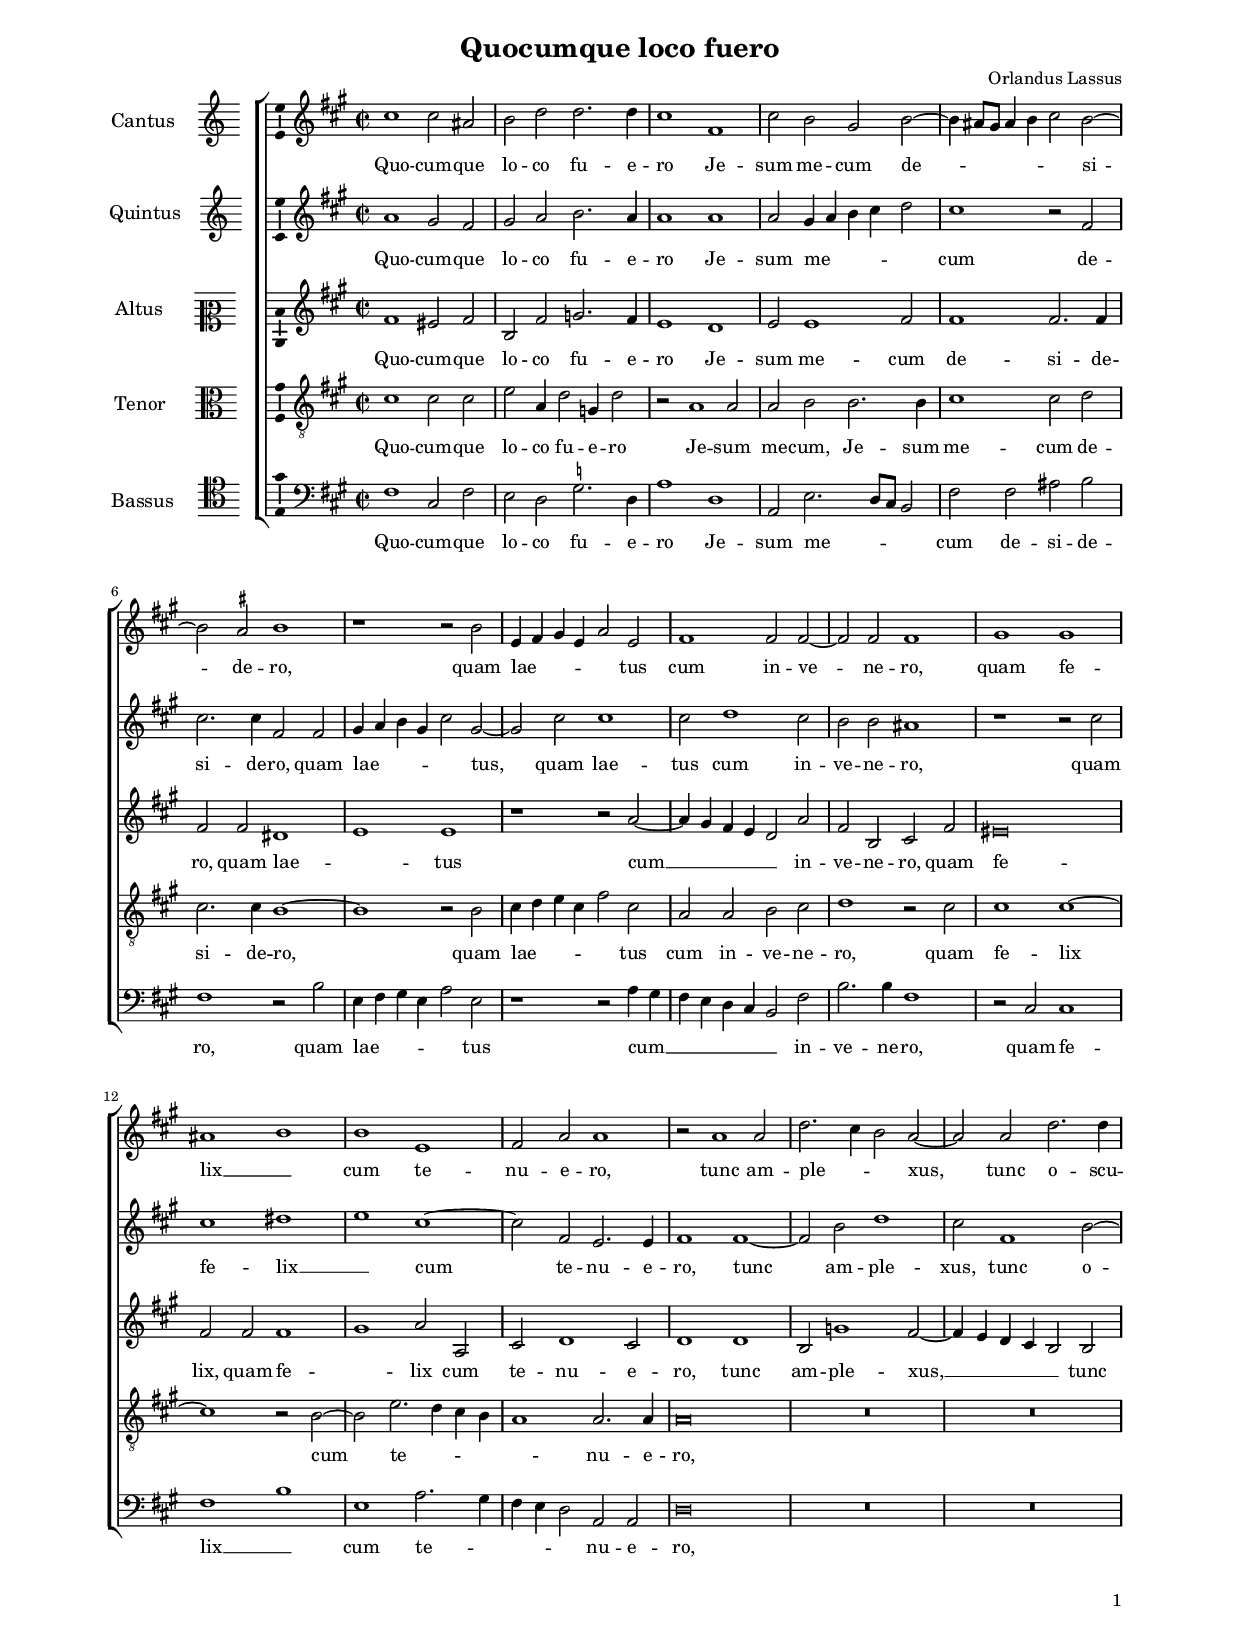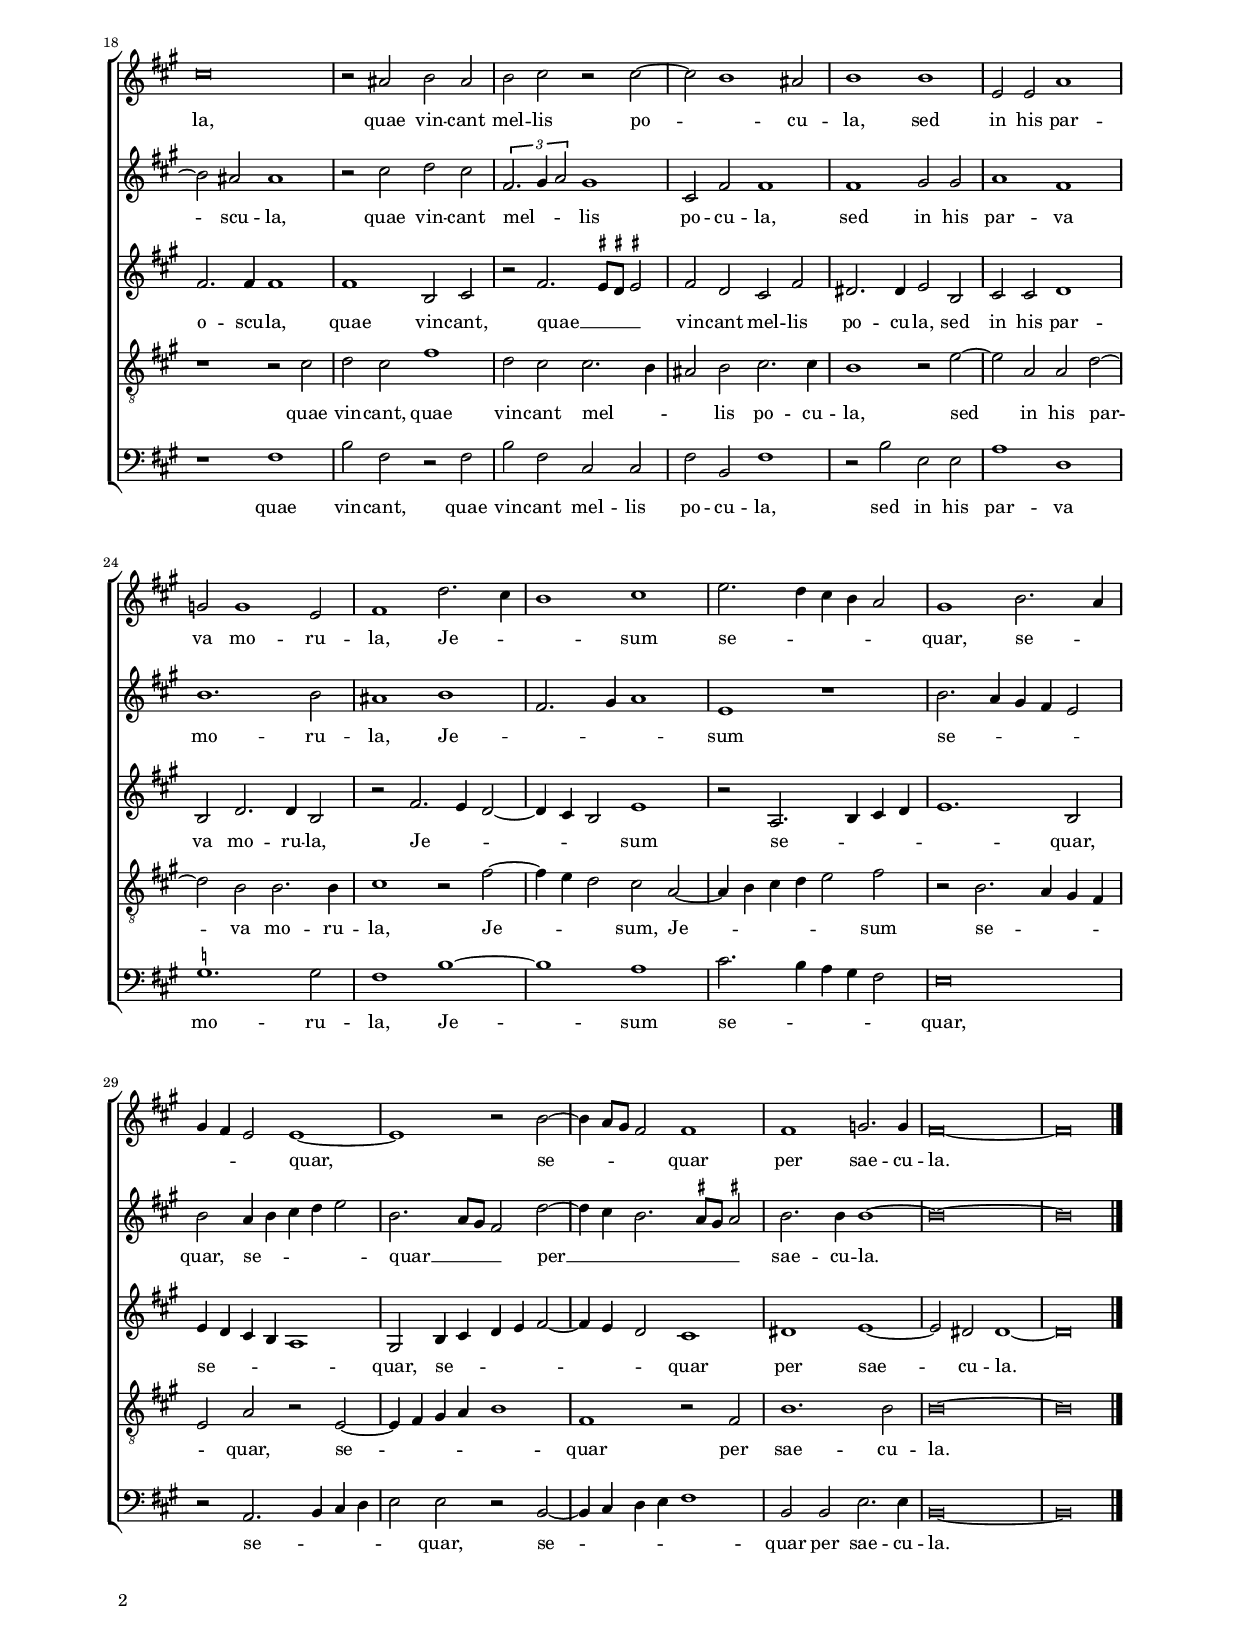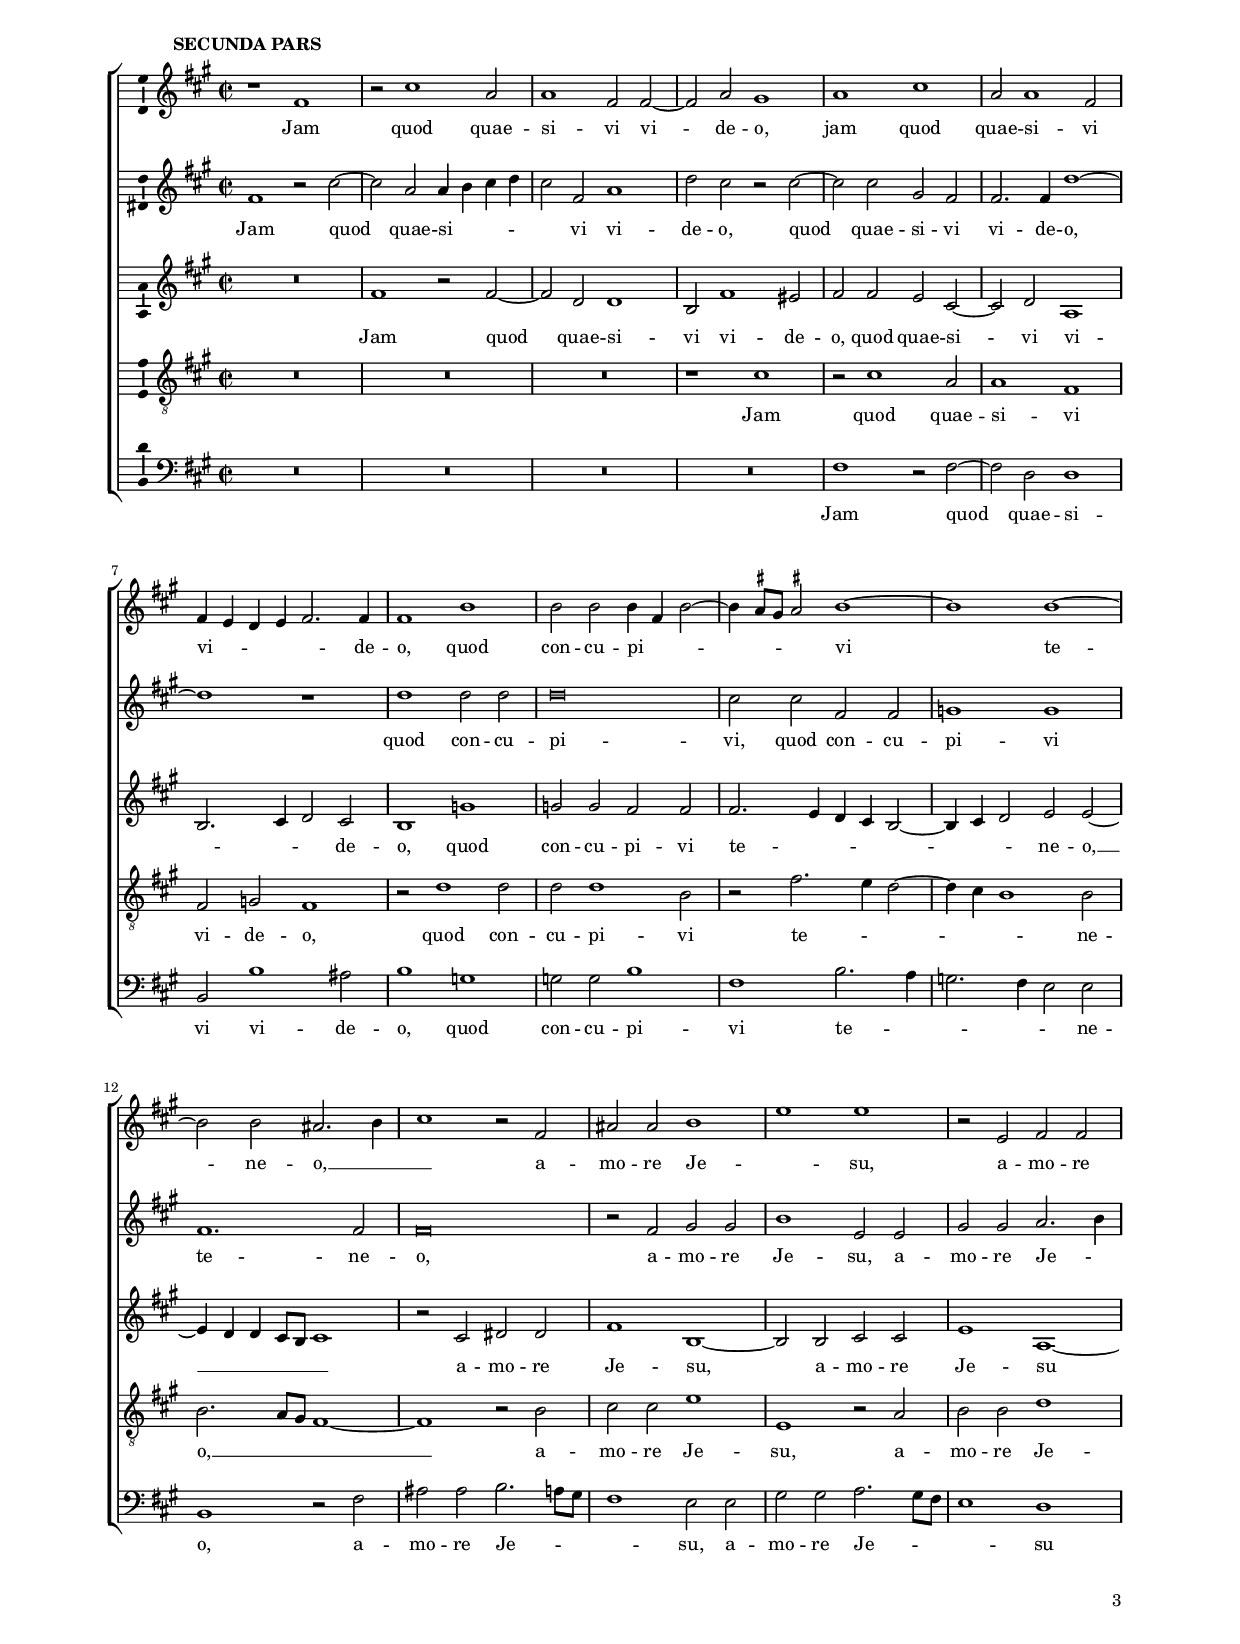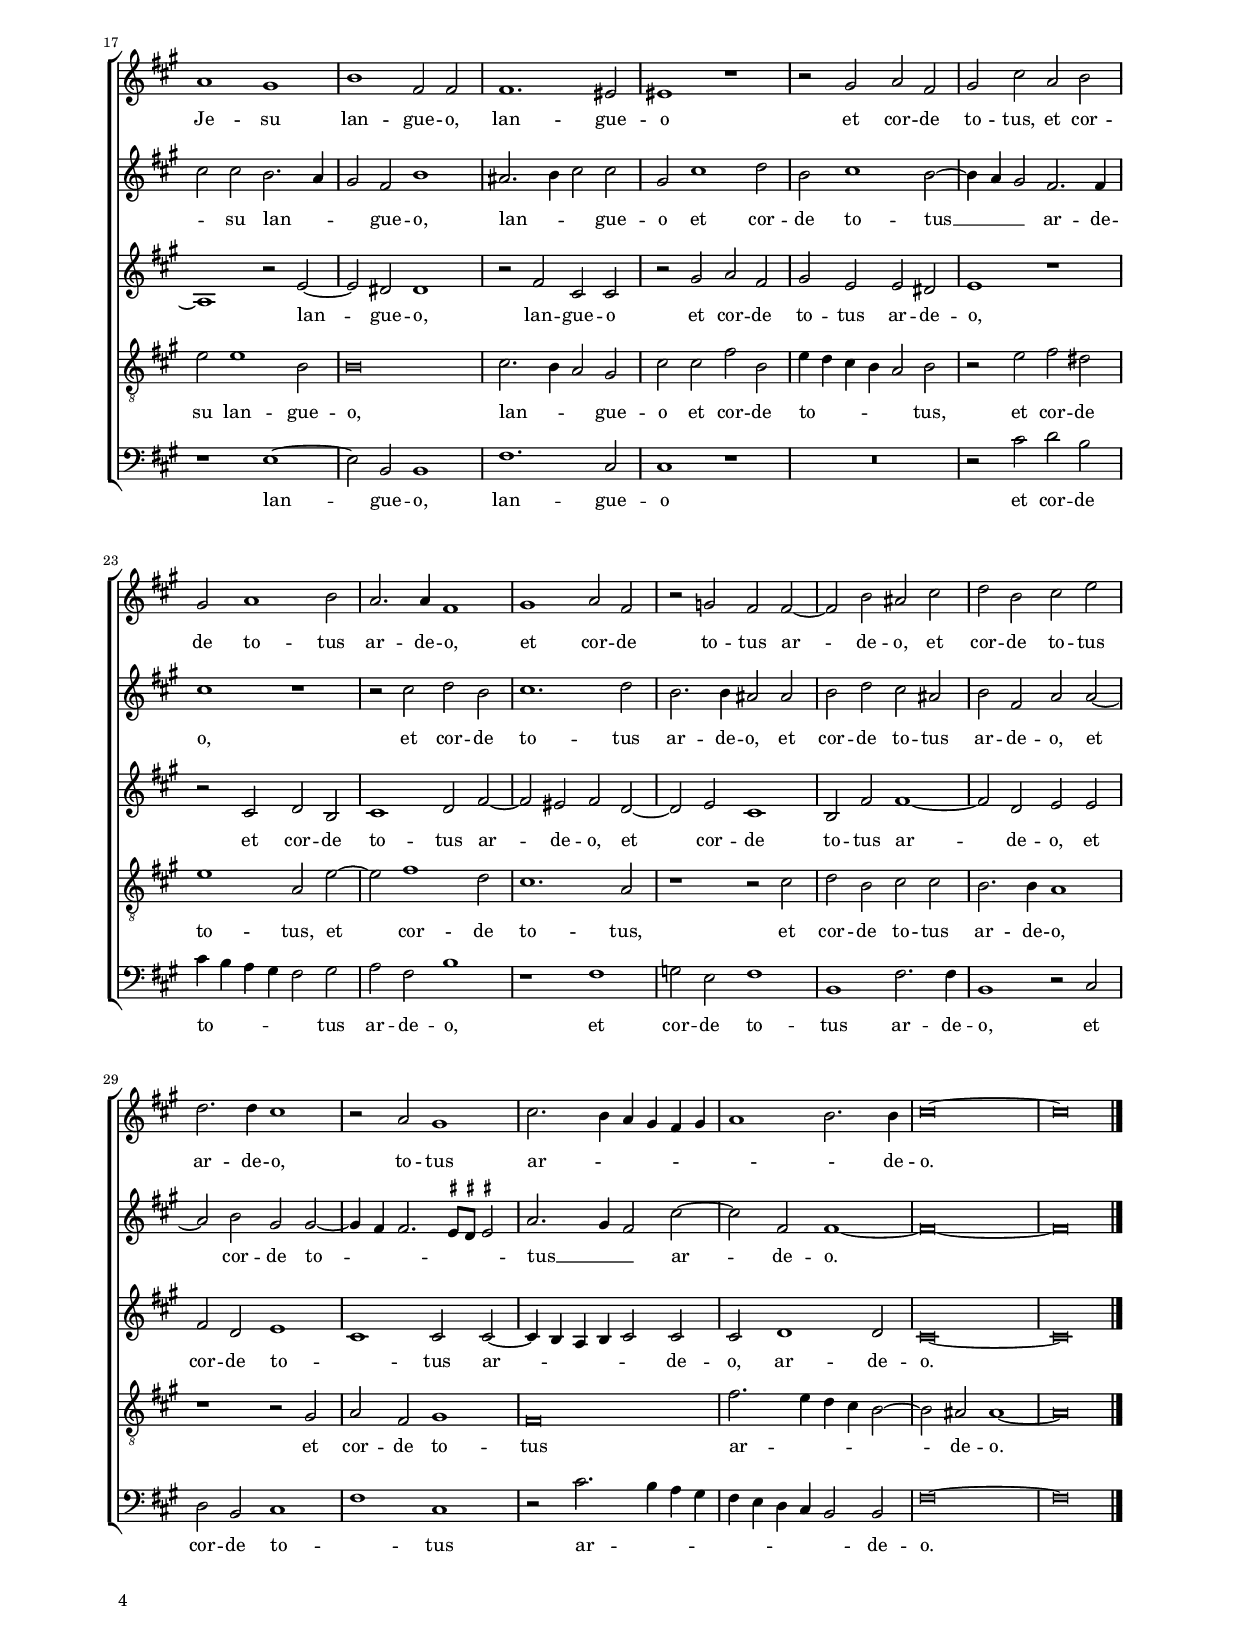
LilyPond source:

\header
{
  title="Quocumque loco fuero"
  composer="Orlandus Lassus"
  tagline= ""
}

\version "2.22.1"
\include "deutsch.ly"
#(set-global-staff-size 15)
% #(set-default-paper-size "letter")
#(ly:set-option 'point-and-click #f)

	
	ficta = { \once \set suggestAccidentals = ##t }
	
	forget = #(define-music-function (music) (ly:music?) #{
		\accidentalStyle forget
		$music
		\accidentalStyle default
		#})
	


\paper
	{
top-margin = 1.8 \cm
	bottom-margin = 1.2 \cm
	left-margin = 2 \cm
	right-margin = 2 \cm
	ragged-bottom = ##f
	ragged-last-bottom = ##f
	print-page-number = ##f
	score-system-spacing = #'((basic-distance . 16) (minimum-distance . 14) (padding . 5) (strechability . 150))
	system-system-spacing = #'((basic-distance . 16) (minimum-distance . 14) (padding . 5) (strechability . 150))
    oddFooterMarkup=\markup   \fill-line { "" \fromproperty #'page:page-number-string }
    evenFooterMarkup=\markup  \fill-line { \fromproperty #'page:page-number-string "" }
    last-bottom-spacing = #'((basic-distance . 12) (minimum-distance . 7) (padding . 4))
	systems-per-page = 3
%	min-systems-per-page = 3
	}

global = {
	\key c \major
	\time 2/2 \set Score.measureLength = #(ly:make-moment 2/1)
    \set Score.tempoHideNote = ##t
    \tempo 2 = 90
    \skip 1*2*34 \bar "|."
	}
	

incipitcantus = \markup { \score {
	{
	\set Staff.instrumentName = \markup { \fontsize #1 "Cantus" }
	\key c \major
	\clef violin
	s4 \bar ""
	}
	\layout  {
	raggedright = ##t
	indent = 1.8 \cm
	line-width = 2.5 \cm
	\context { \Staff \remove Time_signature_engraver }
	\override Staff.Clef.Y-extent = #'(0 . 0)
	}} \hspace #1 }
       
      
incipitquintus = \markup { \score {
	{
	\set Staff.instrumentName = \markup { \fontsize #1 "Quintus" }
	\key c \major
	\clef violin
	s4 \bar ""
	}
	\layout  {
	raggedright = ##t
	indent = 1.8 \cm
	line-width = 2.5 \cm
	\context { \Staff \remove Time_signature_engraver }
	\override Staff.Clef.Y-extent = #'(0 . 0)
	}} \hspace #1 }
    

      
incipitaltus = \markup { \score {
	{
	\set Staff.instrumentName = \markup { \fontsize #1 "Altus" }
	\key c \major
	\clef mezzosoprano
	s4 \bar ""
	}
	\layout  {
	raggedright = ##t
	indent = 1.8 \cm
	line-width = 2.5 \cm
	\context { \Staff \remove Time_signature_engraver }
	\override Staff.Clef.Y-extent = #'(0 . 0)
	}} \hspace #1 }


incipittenor = \markup { \score {
	{
	\set Staff.instrumentName = \markup { \fontsize #1 "Tenor" }
	\key c \major
	\clef alto
	s4 \bar ""
	}
	\layout  {
	raggedright = ##t
	indent = 1.8 \cm
	line-width = 2.5 \cm
	\context { \Staff \remove Time_signature_engraver }
	\override Staff.Clef.Y-extent = #'(0 . 0)
	}} \hspace #1 }
      
      
incipitbassus = \markup { \score {
	{
	\set Staff.instrumentName = \markup { \fontsize #1 "Bassus" }
	\key c \major
	\clef tenor
	s4 \bar ""
	}
	\layout  {
	raggedright = ##t
	indent = 1.8 \cm
	line-width = 2.5 \cm
	\context { \Staff \remove Time_signature_engraver }
	\override Staff.Clef.Y-extent = #'(0 . 0)
	}} \hspace #1 }


cantus =  \relative c''
	{
	e1 e2 cis
	d2 f f2. f4
	e1 a,
	e'2 d h d~
%5
	d4 cis8 h cis4 d e2 d~ |
	d2 \ficta cis d1
	r1 r2 d
	g,4 a h g c2 g
	a1 a2 a~
%10
	a2 a a1 |
	h1 h
	cis1 d
	d1 g,
	a2 c c1
%15
	r2 c1 c2 |
	f2. e4 d2 c~
	c2 c f2. f4
	e\breve
	r2 cis d cis
%20
	d2 e r e~ |
	e2 d1 cis2
	d1 d
	g,2 g c1
	b2 b1 g2
%25
	a1 f'2. e4 |
	d1 e
	g2. f4 e d c2
	h1 d2. c4
	h4 a g2 g1~
%30
	g1 r2 d'~ 
	d4 c8 h a2 a1
	a1 b2. b4
	a\breve~
	a\breve |
	}


quintus =  \relative c''
	{
	c1 h2 a
	h2 c d2. c4
	c1 c
	c2 h4 c d e f2
%5
	e1 r2 a, |
	e'2. e4 a,2 a
	h4 c d h e2 h~
	h2 e e1
	e2 f1 e2
%10
	d2 d cis1 |
	r1 r2 e
	e1 fis
	g1 e~
	e2 a, g2. g4
%15
	a1 a~ |
	a2 d f1
	e2 a,1 d2~
	d2 cis cis1
	r2 e f e
%20
        \tuplet 3/2 { a,2. h4 c2 } h1 |
	e,2 a a1
	a1 h2 h
	c1 a
	d1. d2
%25
	cis1 d |
	a2. h4 c1
	g1 r
	d'2. c4 h a g2
	d'2 c4 d e f g2
%30
	d2. c8 h a2 f'~ |
	f4 e d2. \ficta cis8 h \ficta cis!2
	d2. d4 d1~
	d\breve~
        d\breve |
	}


altus =  \relative c'
	{
	a'1 gis2 a
	d,2 a' b2. a4
	g1 f
	g2 g1 a2
%5
	a1 a2. a4 |
	a2 a fis1
	g1 g
	r1 r2 c~
	c4 h a g f2 c'
%10
	a2 d, e a |
	gis\breve
	a2 a a1
	h1 c2 c,
	e2 f1 e2
%15
	f1 f |
	d2 b'1 a2~
	a4 g f e d2 d
	a'2. a4 a1
	a1 d,2 e
%20
	r2 a2. \ficta gis8 \ficta fis \ficta gis!2 |
	a2 f e a
	fis2. fis4 g2 d
	e2 e f1
	d2 f2. f4 d2
%25
	r2 a'2. g4 f2~ |
	f4 e d2 g1
	r2 c,2. d4 e f
	g1. d2
	g4 f e d c1
%30
	h2 d4 e f g a2~ |
        a4 g f2 e1
	fis1 g~
	g2 fis fis1~
	fis\breve |
	}


tenor  =  \relative c'
	{
	e1 e2 e
	g2 c,4 f2 b,4 f'2
	r2 c1 c2
	c2 d d2. d4
%5
	e1 e2 f |
	e2. e4 d1~
	d1 r2 d
	e4 f g e a2 e
	c2 c d e
%10
	f1 r2 e |
	e1 e~
	e1 r2 d~
	d2 g2. f4 e d
	c1 c2. c4
%15
	c\breve |
	R\breve
	R\breve
	r1 r2 e
	f2 e a1
%20
	f2 e e2. d4 |
	cis2 d e2. e4
	d1 r2 g~
	g2 c, c f~
	f2 d d2. d4
%25
	e1 r2 a~ |
	a4 g f2 e c~
	c4 d e f g2 a
	r2 d,2. c4 h a
	g2 c r g~
%30
	g4 a h c d1 |
	a1 r2 a
	d1. d2
	d\breve~
        d\breve |
	}


bassus  =  \relative c
	{
	a'1 e2 a
	g2 f \ficta b2. f4
	c'1 f,
	c2 g'2. f8 e d2
%5
	a'2 a cis d |
	a1 r2 d
	g,4 a h g c2 g
	r1 r2 c4 h
	a4 g f e d2 a'
%10
	d2. d4 a1 |
	r2 e e1
        a1 d
	g,1 c2. h4
	a4 g f2 c c
%15
	f\breve |
	R\breve
	R\breve
	r1 a
	d2 a r a
%20
	d2 a e e |
	a2 d, a'1
	r2 d g, g
	c1 f,
	\ficta b1. \ficta b2
%25
	a1 d~ |
	d1 c
	e2. d4 c h a2
	g\breve
	r2 c,2. d4 e f
%30
	g2 g r d~ |
	d4 e f g a1
	d,2 d g2. g4
	d\breve~
	d\breve |
	}


lyricscantus = \lyricmode {
	Quo -- cum -- que lo -- co fu -- e -- ro
        Je -- sum me -- cum de -- _ _ _ _ _ si -- de -- ro,
        quam lae -- _ _ _ _ tus cum in -- ve -- ne -- ro,
        quam fe -- lix __ _ cum te -- nu -- e -- ro,
        tunc am -- ple -- _ _ xus, tunc o -- scu -- la,
        quae vin -- cant mel -- lis po -- _ cu -- la,
        sed in his par -- va mo -- ru -- la,
        Je -- _ _ sum se -- _ _ _ _ quar,
        se -- _ _ _ _ quar,
        se -- _ _ _ quar
        per sae -- cu -- la.
	}


lyricsquintus = \lyricmode {
	Quo -- cum -- que lo -- co fu -- e -- ro
        Je -- sum me -- _ _ _ _ cum de -- si -- de -- ro,
        quam lae -- _ _ _ _ tus,
        quam lae -- tus cum in -- ve -- ne -- ro,
        quam fe -- lix __ _ cum te -- nu -- e -- ro,
        tunc am -- ple -- xus, tunc o -- scu -- la,
        quae vin -- cant mel -- _ _ lis po -- cu -- la,
        sed in his par -- va mo -- ru -- la,
        Je -- _ _ _ sum se -- _ _ _ _ quar,
        se -- _ _ _ _ quar __ _ _ _ 
        per __ _ _ _ _ _ sae -- cu -- la.
	}


lyricsaltus = \lyricmode {
	Quo -- cum -- que lo -- co fu -- e -- ro
        Je -- sum me -- cum de -- si -- de -- ro,
        quam lae -- _ tus cum __ _ _ _ _ in -- ve -- ne -- ro,
        quam fe -- lix,
        quam fe -- _ lix cum te -- nu -- e -- ro,
        tunc am -- ple -- xus, __ _ _ _ _ tunc o -- scu -- la,
        quae vin -- cant,
        quae __ _ _ _ vin -- cant mel -- lis po -- cu -- la,
        sed in his par -- va mo -- ru -- la,
        Je -- _ _ _ _ sum se -- _ _ _ _ quar,
        se -- _ _ _ _ quar,
        se -- _ _ _ _ _ _ quar
        per sae -- cu -- la.
	}


lyricstenor = \lyricmode {
	Quo -- cum -- que lo -- co fu -- e -- ro
        Je -- sum me -- cum,
        Je -- sum me -- cum de -- si -- de -- ro,
        quam lae -- _ _ _ _ tus cum in -- ve -- ne -- ro,
        quam fe -- lix cum te -- _ _ _ _ nu -- e -- ro,
        quae vin -- cant,
        quae vin -- cant mel -- _ _ lis po -- cu -- la,
        sed in his par -- va mo -- ru -- la,
        Je -- _ _ sum,
        Je -- _ _ _ _ sum se -- _ _ _ _ quar,
        se -- _ _ _ _ quar
        per sae -- cu -- la.
	}


lyricsbassus = \lyricmode {
	Quo -- cum -- que lo -- co fu -- e -- ro
        Je -- sum me -- _ _ _ cum de -- si -- de -- ro,
        quam lae -- _ _ _ _ tus cum __ _ _ _ _ _ _ in -- ve -- ne -- ro,
        quam fe -- lix __ _ cum te -- _ _ _ _ nu -- e -- ro,
        quae vin -- cant,
        quae vin -- cant mel -- lis po -- cu -- la,
        sed in his par -- va mo -- ru -- la,
        Je -- sum se -- _ _ _ _ quar,
        se -- _ _ _ _ quar,
        se -- _ _ _ _ quar
        per sae -- cu -- la.
	}


\score
{  
	\transpose c a, {
	\new ChoirStaff \with { \override StaffGrouper.staff-staff-spacing.basic-distance = #12 }
	<<

	\new Staff << \global
	\new Voice="v1" {
		\set Staff.instrumentName=\incipitcantus
		\set Staff.midiInstrument = "reed organ"
		\clef violin
		\cantus }
	\new Lyrics \lyricsto "v1" {\lyricscantus }
	>>


	\new Staff << \global
	\new Voice="v5" {
		\set Staff.instrumentName=\incipitquintus
		\set Staff.midiInstrument = "reed organ"
		\clef violin
		\quintus}
	\new Lyrics \lyricsto "v5" {\lyricsquintus }
	>>


	\new Staff << \global
	\new Voice="v2" {
		\set Staff.instrumentName=\incipitaltus
		\set Staff.midiInstrument = "reed organ"
        \clef violin % "G_8"
		\altus}
	\new Lyrics \lyricsto "v2" {\lyricsaltus }
	>>


	\new Staff << \global
	\new Voice="v3" {
		\set Staff.instrumentName=\incipittenor
		\set Staff.midiInstrument = "reed organ"
		\clef "G_8"
		\tenor }
	\new Lyrics \lyricsto "v3" {\lyricstenor }
	>>


	\new Staff << \global
	\new Voice="v4" {
		\set Staff.instrumentName=\incipitbassus
		\set Staff.midiInstrument = "reed organ"
		\clef bass
		\bassus }
	\new Lyrics \lyricsto "v4" {\lyricsbassus}
	>>

	>>
	} % transpose

	\layout
	{
	indent = 2.5 \cm
	\context { \Staff \override TimeSignature.break-visibility = #end-of-line-invisible }
	\context { \Lyrics \override VerticalAxisGroup.nonstaff-relatedstaff-spacing.padding = #1.4 }
%	\context { \Lyrics \override LyricText.font-size = #1 }
	\context { \Staff \consists "Ambitus_engraver" }
	\context { \Score \override BarNumber.padding = #2 }
	\context { \Voice \override NoteHead.style = #'baroque }
	}


\midi
	{
	}

}

%%%%%%%%%%%%%%%%%%%%  SECUNDA PARS %%%%%%%%%%%%%%%%%%%%


global = {
	\key c \major
	\time 2/2 \set Score.measureLength = #(ly:make-moment 2/1)
    \set Score.tempoHideNote = ##t
    \tempo 2 = 90
    \skip 1*2*34 \bar "|."
	}


cantus =  \relative c''
	{
	r1 a
	r2 e'1 c2
	c1 a2 a~
	a2 c h1
%5
	c1 e |
	c2 c1 a2
	a4 g f g a2. a4
	a1 d
	d2 d d4 a d2~
%10
	d4 \ficta cis8 h \ficta cis!2 d1~ |
	d1 d~
	d2 d cis2. d4
	e1 r2 a,
	cis2 cis d1
%15
	g1 g |
	r2 g, a a
	c1 h
	d1 a2 a
	a1. gis2
%20
	gis1 r |
	r2 h c a
	h2 e c d
	h2 c1 d2
	c2. c4 a1
%25
	h1 c2 a |
	r2 b a a~
	a2 d cis e
	f2 d e g
	f2. f4 e1
%30
	r2 c h1 |
	e2. d4 c h a h
	c1 d2. d4
	e\breve~
	e\breve |
	}


quintus =  \relative c''
	{
	a1 r2 e'~
	e2 c c4 d e f
	e2 a, c1
	f2 e r e~
%5
	e2 e h a |
	a2. a4 f'1~
	f1 r
	f1 f2 f
	f\breve
%10
	e2 e a, a |
	b1 b
	a1. a2
	a\breve
	r2 a h h
%15
	d1 g,2 g |
	h2 h c2. d4
	e2 e d2. c4
	h2 a d1
	cis2. d4 e2 e
%20
	h2 e1 f2 |
	d2 e1 d2~
	d4 c h2 a2. a4
	e'1 r
	r2 e f d
%25
	e1. f2 |
	d2. d4 cis2 cis
	d2 f e cis
	d2 a c c~
	c2 d h h~
%30
	h4 a a2. \ficta gis8 \ficta fis \ficta gis!2 |
	c2. h4 a2 e'~
	e2 a, a1~
	a\breve~
	a\breve |
	}


altus =  \relative c'
	{
	R\breve
	a'1 r2 a~
	a2 f f1
	d2 a'1 gis2
%5
	a2 a g e~ |
	e2 f c1
	d2. e4 f2 e
	d1 b'
	b2 b a a
%10
	a2. g4 f e d2~ |
	d4 e f2 g2 g~
	g4 f f e8 d e1
	r2 e fis fis
	a1 d,~
%15
	d2 d e e |
	g1 c,~
	c1 r2 g'~
	g2 fis fis1
	r2 a e e
%20
	r2 h' c a |
	h2 g g fis
        g1 r
	r2 e f d	
	e1 f2 a~
%25
	a2 gis a f~ |
	f2 g e1
	d2 a' a1~
	a2 f g g
	a2 f g1
%30
	e1 e2 e~ |
	e4 d c d e2 e
	e2 f1 f2
	e\breve~
        e\breve |
	}


tenor  =  \relative c'
	{
	R\breve
	R\breve
	R\breve
	r1 e
%5
	r2 e1 c2 |
	c1 a
	a2 b a1
	r2 f'1 f2
	f2 f1 d2
%10
	r2 a'2. g4 f2~ |
	f4 e d1 d2
	d2. c8 h a1~
	a1 r2 d
	e2 e g1
%15
	g,1 r2 c |
	d2 d f1
	g2 g1 d2
	d\breve
	e2. d4 c2 h
%20
	e2 e a d, |
	g4 f e d c2 d
	r2 g a fis
	g1 c,2 g'~
	g2 a1 f2
%25
	e1. c2 |
	r1 r2 e
	f2 d e e
	d2. d4 c1
	r1 r2 h
%30
	c2 a h1 |
	a\breve
	a'2. g4 f e d2~
	d2 cis cis1~
	cis\breve |
	}


bassus  =  \relative c
	{
	R\breve
	R\breve
	R\breve
	R\breve
%5
	a'1 r2 a~ |
	a2 f f1
	d2 d'1 cis2
	d1 b
	b2 b d1
%10
	a1 d2. c4 |
	b2. a4 g2 g
	d1 r2 a'
	cis2 cis d2. c8 h
	a1 g2 g
%15
	h2 h c2. h8 a  |
	g1 f
	r1 g~
	g2 d d1
	a'1. e2 
%20
	e1 r |
	R\breve
	r2 e' f d
	e4 d c h a2 h
	c2 a d1
%25
	r1 a |
	b2 g a1
	d,1 a'2. a4
	d,1 r2 e
	f2 d e1
%30
	a1 e |
	r2 e'2. d4 c h
	a4 g f e d2 d
	a'\breve~
	a\breve |
	}


lyricscantus = \lyricmode {
	Jam quod quae -- si -- vi vi -- de -- o,
        jam quod quae -- si -- vi vi -- _ _ _ _ de -- o,
        quod con -- cu -- pi -- _ _ _ _ _ vi te -- ne -- o, __ _ _
        a -- mo -- re Je -- _ su,
        a -- mo -- re Je -- su lan -- gue -- o,
        lan -- gue -- o
        et cor -- de to -- tus,
        et cor -- de to -- tus ar -- de -- o,
        et cor -- de to -- tus ar -- de -- o,
        et cor -- de to -- tus ar -- de -- o,
        to -- tus ar -- _ _ _ _ _ _ _ de -- o.
	}


lyricsquintus = \lyricmode {
	Jam quod quae -- si -- _ _ _ _ vi vi -- de -- o,
        quod quae -- si -- vi vi -- de -- o,
        quod con -- cu -- pi -- vi,
        quod con -- cu -- pi -- vi te -- ne -- o,
        a -- mo -- re Je -- su,
        a -- mo -- re Je -- _ _ su lan -- _ _ gue -- o,
        lan -- _ _ gue -- o
        et cor -- de to -- tus __ _ _ ar -- de -- o,
        et cor -- de to -- tus ar -- de -- o,
        et cor -- de to -- tus ar -- de -- o,
        et cor -- de to -- _ _ _ _ _ tus __ _ _ ar -- de -- o.
	}


lyricsaltus = \lyricmode {
	Jam quod quae -- si -- vi vi -- de -- o,
        quod quae -- si -- vi vi -- _ _ _ de -- o,
        quod con -- cu -- pi -- vi te -- _ _ _ _ _ _ ne -- o, __ _ _ _ _ _
        a -- mo -- re Je -- su,
        a -- mo -- re Je -- su lan -- gue -- o,
        lan -- gue -- o
        et cor -- de to -- tus ar -- de -- o,
        et cor -- de to -- tus ar -- de -- o,
        et cor -- de to -- tus ar -- de -- o,
        et cor -- de to -- _ tus ar -- _ _ _ _ de -- o,
        ar -- de -- o.
	}


lyricstenor = \lyricmode {
	Jam quod quae -- si -- vi vi -- de -- o,
        quod con -- cu -- pi -- vi te -- _ _ _ _ ne -- o, __ _ _ _
        a -- mo -- re Je -- su,
        a -- mo -- re Je -- su lan -- gue -- o,
        lan -- _ _ gue -- o
        et cor -- de to -- _ _ _ _ tus,
        et cor -- de to -- tus,
        et cor -- de to -- tus,
        et cor -- de to -- tus ar -- de -- o,
        et cor -- de to -- tus ar -- _ _ _ _ de -- o.
	}


lyricsbassus = \lyricmode {
	Jam quod quae -- si -- vi vi -- de -- o,
        quod con -- cu -- pi -- vi te -- _ _ _ _ ne -- o,
        a -- mo -- re Je -- _ _ _ su,
        a -- mo -- re Je -- _ _ _ su lan -- gue -- o,
        lan -- gue -- o
        et cor -- de to -- _ _ _ _ tus ar -- de -- o,
        et cor -- de to -- tus ar -- de -- o,
        et cor -- de to -- _ tus ar -- _ _ _ _ _ _ _ _ de -- o.
	}


\score
	{  
	\transpose c a, {
	\new ChoirStaff \with { \override StaffGrouper.staff-staff-spacing.basic-distance = #12 }
	<<

	\new Staff <<\global
	\new Voice="v1" {
	  %\set Staff.instrumentName=Cantus
		\set Staff.midiInstrument = "reed organ"
		\clef violin
		\cantus }
	\new Lyrics \lyricsto "v1" {\lyricscantus }
	>>


	\new Staff << \global
	\new Voice="v5" {
	  %\set Staff.instrumentName=Quintus
		\set Staff.midiInstrument = "reed organ"
		\clef violin
		\quintus}
	\new Lyrics \lyricsto "v5" {\lyricsquintus }
	>>


	\new Staff << \global
	\new Voice="v2" {
	  %\set Staff.instrumentName=Altus
		\set Staff.midiInstrument = "reed organ"
		\clef violin 
		\altus}
	\new Lyrics \lyricsto "v2" {\lyricsaltus }
	>>


	\new Staff <<\global
	\new Voice="v3" {
	  %\set Staff.instrumentName=Tenor
		\set Staff.midiInstrument = "reed organ"
		\clef "G_8"
		\tenor }
	\new Lyrics \lyricsto "v3" {\lyricstenor }
	>>


	\new Staff <<\global
	\new Voice="v4" {
	  %\set Staff.instrumentName=Bassus
		\set Staff.midiInstrument = "reed organ"
		\clef bass
		\bassus }
	\new Lyrics \lyricsto "v4" {\lyricsbassus}
	>>
	
	>>
	} % transpose

	\layout
	{
	indent = 0 \cm
	\context { \Staff \override TimeSignature.break-visibility = #end-of-line-invisible }
	\context { \Lyrics \override VerticalAxisGroup.nonstaff-relatedstaff-spacing.padding = #1.4 }
%	\context { \Lyrics \override LyricText.font-size = #1 }
	\context { \Staff \consists "Ambitus_engraver" }
	\context { \Score \override BarNumber.padding = #2 }
	\context { \Voice \override NoteHead.style = #'baroque }
	}

    \header { piece = \markup { \raise #2 \hspace # 7 \bold "SECUNDA PARS"} }

\midi
	{
	}
	
}

% EOF
